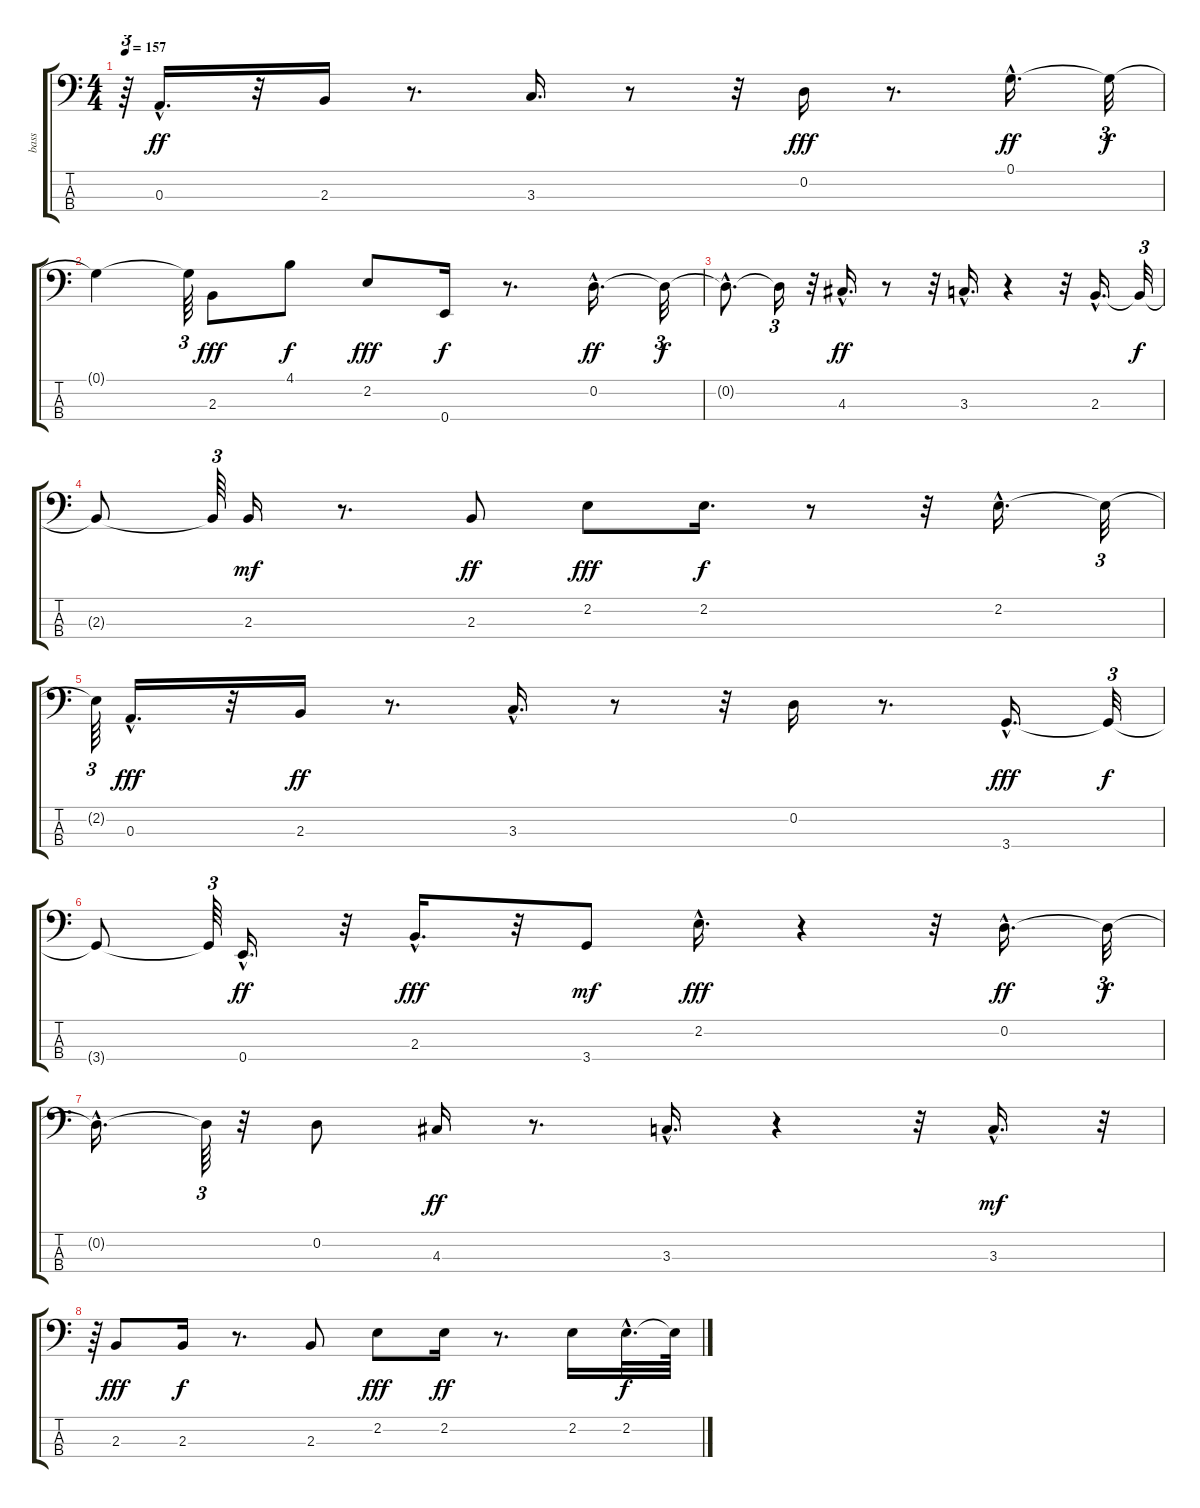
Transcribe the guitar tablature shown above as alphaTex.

\track ("bass " "bass ") {instrument fretlessbass}
\staff {score tabs}
\tuning (G2 D2 A1 E1) {hide}
\ts (4 4)
\tempo 157
\clef f4
\ks c
r.64{tu (3 2) dy f} 0.3{hac}.16{d dy ff} r.32 2.3.16 r.8{d} 3.3.16{d} r.8 r.32 0.2.16{dy fff} r.8{d} 0.1{hac}.16{d dy ff} 0.1{t}.32{tu (3 2) dy f} |
0.1{t}.4 0.1{t}.64{tu (3 2)} 2.3.8{dy fff} 4.1.8{dy f} 2.2.8{dy fff} 0.4.16{dy f} r.8{d} 0.2{hac}.16{d dy ff} 0.2{t}.32{tu (3 2) dy f} |
0.2{hac t}.8{d} 0.2{t}.16{tu (3 2)} r.32 4.3{hac}.16{d dy ff} r.8 r.32 3.3{hac}.16{d} r.4 r.32 2.3{hac}.16{d} 2.3{t}.32{tu (3 2) dy f} |
2.3{t}.8 2.3{t}.64{tu (3 2)} 2.3.16{dy mf} r.8{d} 2.3.8{dy ff} 2.2.8{dy fff} 2.2.16{d dy f} r.8 r.32 2.2{hac}.16{d} 2.2{t}.32{tu (3 2)} |
2.2{t}.64{tu (3 2)} 0.3{hac}.16{d dy fff} r.32 2.3.16{dy ff} r.8{d} 3.3{hac}.16{d} r.8 r.32 0.2.16 r.8{d} 3.4{hac}.16{d dy fff} 3.4{t}.32{tu (3 2) dy f} |
3.4{t}.8 3.4{t}.64{tu (3 2)} 0.4{hac}.16{d dy ff} r.32 2.3{hac}.16{d dy fff} r.32 3.4.8{dy mf} 2.2{hac}.16{d dy fff} r.4 r.32 0.2{hac}.16{d dy ff} 0.2{t}.32{tu (3 2) dy f} |
0.2{hac t}.16{d} 0.2{t}.64{tu (3 2)} r.32 0.2.8 4.3.16{dy ff} r.8{d} 3.3{hac}.16{d} r.4 r.32 3.3{hac}.16{d dy mf} r.32{tu (3 2)} |
r.64{tu (3 2)} 2.3.8{dy fff} 2.3.16{dy f} r.8{d} 2.3.8 2.2.8{dy fff} 2.2.16{dy ff} r.8{d} 2.2.16 2.2{hac}.32{d dy f} 2.2{t}.64
